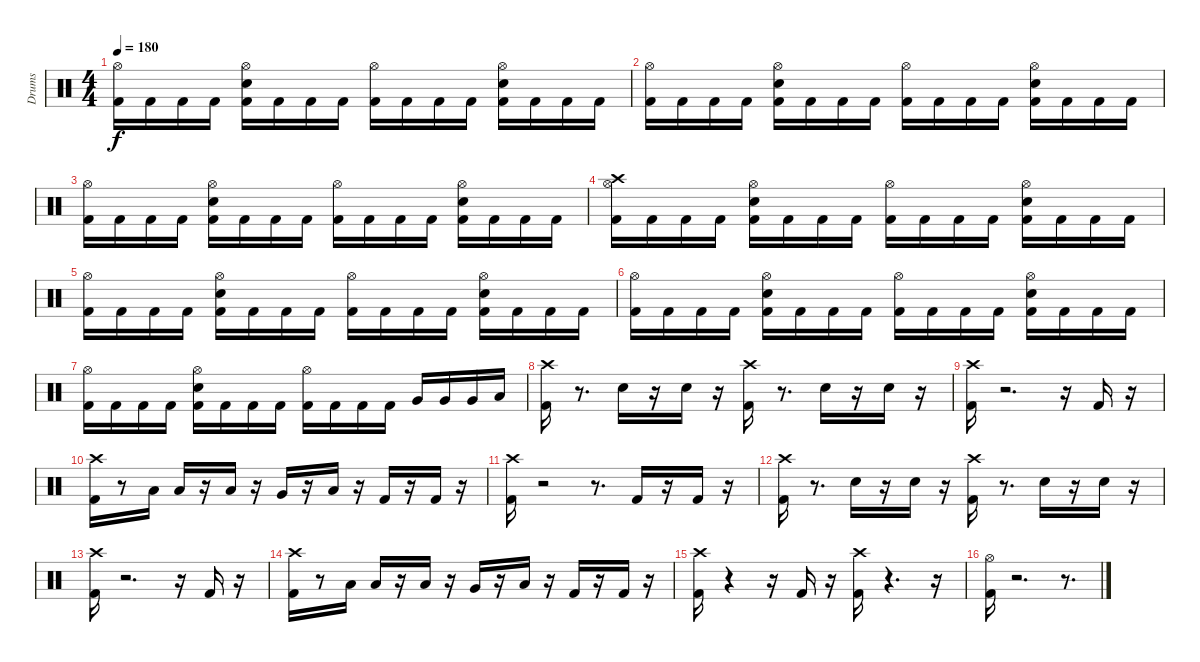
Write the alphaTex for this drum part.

\track ("Drums" "Drums") {instrument percussion}
\staff {score}
\articulation defaults
\ts (4 4)
\tempo 180
\clef neutral
\ks c
("Hi-Hat (open)" "Kick (hit) 2").16{dy f} "Kick (hit) 2".16 "Kick (hit) 2".16 "Kick (hit) 2".16 ("Kick (hit) 2" "Snare (hit) 2" "Hi-Hat (open)").16 "Kick (hit) 2".16 "Kick (hit) 2".16 "Kick (hit) 2".16 ("Kick (hit) 2" "Hi-Hat (open)").16 "Kick (hit) 2".16 "Kick (hit) 2".16 "Kick (hit) 2".16 ("Kick (hit) 2" "Snare (hit) 2" "Hi-Hat (open)").16 "Kick (hit) 2".16 "Kick (hit) 2".16 "Kick (hit) 2".16 |
("Hi-Hat (open)" "Kick (hit) 2").16 "Kick (hit) 2".16 "Kick (hit) 2".16 "Kick (hit) 2".16 ("Kick (hit) 2" "Snare (hit) 2" "Hi-Hat (open)").16 "Kick (hit) 2".16 "Kick (hit) 2".16 "Kick (hit) 2".16 ("Kick (hit) 2" "Hi-Hat (open)").16 "Kick (hit) 2".16 "Kick (hit) 2".16 "Kick (hit) 2".16 ("Kick (hit) 2" "Snare (hit) 2" "Hi-Hat (open)").16 "Kick (hit) 2".16 "Kick (hit) 2".16 "Kick (hit) 2".16 |
("Hi-Hat (open)" "Kick (hit) 2").16 "Kick (hit) 2".16 "Kick (hit) 2".16 "Kick (hit) 2".16 ("Kick (hit) 2" "Snare (hit) 2" "Hi-Hat (open)").16 "Kick (hit) 2".16 "Kick (hit) 2".16 "Kick (hit) 2".16 ("Kick (hit) 2" "Hi-Hat (open)").16 "Kick (hit) 2".16 "Kick (hit) 2".16 "Kick (hit) 2".16 ("Kick (hit) 2" "Snare (hit) 2" "Hi-Hat (open)").16 "Kick (hit) 2".16 "Kick (hit) 2".16 "Kick (hit) 2".16 |
("Kick (hit) 2" "Hi-Hat (open)" "Crash high (hit)").16 "Kick (hit) 2".16 "Kick (hit) 2".16 "Kick (hit) 2".16 ("Kick (hit) 2" "Snare (hit) 2" "Hi-Hat (open)").16 "Kick (hit) 2".16 "Kick (hit) 2".16 "Kick (hit) 2".16 ("Kick (hit) 2" "Hi-Hat (open)").16 "Kick (hit) 2".16 "Kick (hit) 2".16 "Kick (hit) 2".16 ("Kick (hit) 2" "Snare (hit) 2" "Hi-Hat (open)").16 "Kick (hit) 2".16 "Kick (hit) 2".16 "Kick (hit) 2".16 |
("Hi-Hat (open)" "Kick (hit) 2").16 "Kick (hit) 2".16 "Kick (hit) 2".16 "Kick (hit) 2".16 ("Kick (hit) 2" "Snare (hit) 2" "Hi-Hat (open)").16 "Kick (hit) 2".16 "Kick (hit) 2".16 "Kick (hit) 2".16 ("Kick (hit) 2" "Hi-Hat (open)").16 "Kick (hit) 2".16 "Kick (hit) 2".16 "Kick (hit) 2".16 ("Kick (hit) 2" "Snare (hit) 2" "Hi-Hat (open)").16 "Kick (hit) 2".16 "Kick (hit) 2".16 "Kick (hit) 2".16 |
("Hi-Hat (open)" "Kick (hit) 2").16 "Kick (hit) 2".16 "Kick (hit) 2".16 "Kick (hit) 2".16 ("Kick (hit) 2" "Snare (hit) 2" "Hi-Hat (open)").16 "Kick (hit) 2".16 "Kick (hit) 2".16 "Kick (hit) 2".16 ("Kick (hit) 2" "Hi-Hat (open)").16 "Kick (hit) 2".16 "Kick (hit) 2".16 "Kick (hit) 2".16 ("Kick (hit) 2" "Snare (hit) 2" "Hi-Hat (open)").16 "Kick (hit) 2".16 "Kick (hit) 2".16 "Kick (hit) 2".16 |
("Hi-Hat (open)" "Kick (hit) 2").16 "Kick (hit) 2".16 "Kick (hit) 2".16 "Kick (hit) 2".16 ("Kick (hit) 2" "Snare (hit) 2" "Hi-Hat (open)").16 "Kick (hit) 2".16 "Kick (hit) 2".16 "Kick (hit) 2".16 ("Kick (hit) 2" "Hi-Hat (open)").16 "Kick (hit) 2".16 "Kick (hit) 2".16 "Kick (hit) 2".16 "Very Low Tom (hit)".16 "Very Low Tom (hit)".16 "Very Low Tom (hit)".16 "Low Floor Tom (hit)".16 |
("Kick (hit) 2" "Crash high (hit)").16 r.8{d} "Snare (hit) 2".16 r.16 "Snare (hit) 2".16 r.16 ("Kick (hit) 2" "Crash high (hit)").16 r.8{d} "Snare (hit) 2".16 r.16 "Snare (hit) 2".16 r.16 |
("Kick (hit) 2" "Crash high (hit)").16 r.2{d} r.16 "Kick (hit) 2".16 r.16 |
("Kick (hit) 2" "Crash high (hit)").16 r.8 "Low Tom (hit)".16 "Low Tom (hit)".16 r.16 "Low Tom (hit)".16 r.16 "Very Low Tom (hit)".16 r.16 "Low Floor Tom (hit)".16 r.16 "Kick (hit) 2".16 r.16 "Kick (hit) 2".16 r.16 |
("Kick (hit) 2" "Crash high (hit)").16 r.2 r.8{d} "Kick (hit) 2".16 r.16 "Kick (hit) 2".16 r.16 |
("Kick (hit) 2" "Crash high (hit)").16 r.8{d} "Snare (hit) 2".16 r.16 "Snare (hit) 2".16 r.16 ("Kick (hit) 2" "Crash high (hit)").16 r.8{d} "Snare (hit) 2".16 r.16 "Snare (hit) 2".16 r.16 |
("Kick (hit) 2" "Crash high (hit)").16 r.2{d} r.16 "Kick (hit) 2".16 r.16 |
("Kick (hit) 2" "Crash high (hit)").16 r.8 "Low Tom (hit)".16 "Low Tom (hit)".16 r.16 "Low Tom (hit)".16 r.16 "Very Low Tom (hit)".16 r.16 "Low Floor Tom (hit)".16 r.16 "Kick (hit) 2".16 r.16 "Kick (hit) 2".16 r.16 |
("Kick (hit) 2" "Crash high (hit)").16 r.4 r.16 "Kick (hit) 2".16 r.16 ("Kick (hit) 2" "Crash high (hit)").16 r.4{d} r.16 |
("Kick (hit) 2" "Hi-Hat (open)").16 r.2{d} r.8{d}
